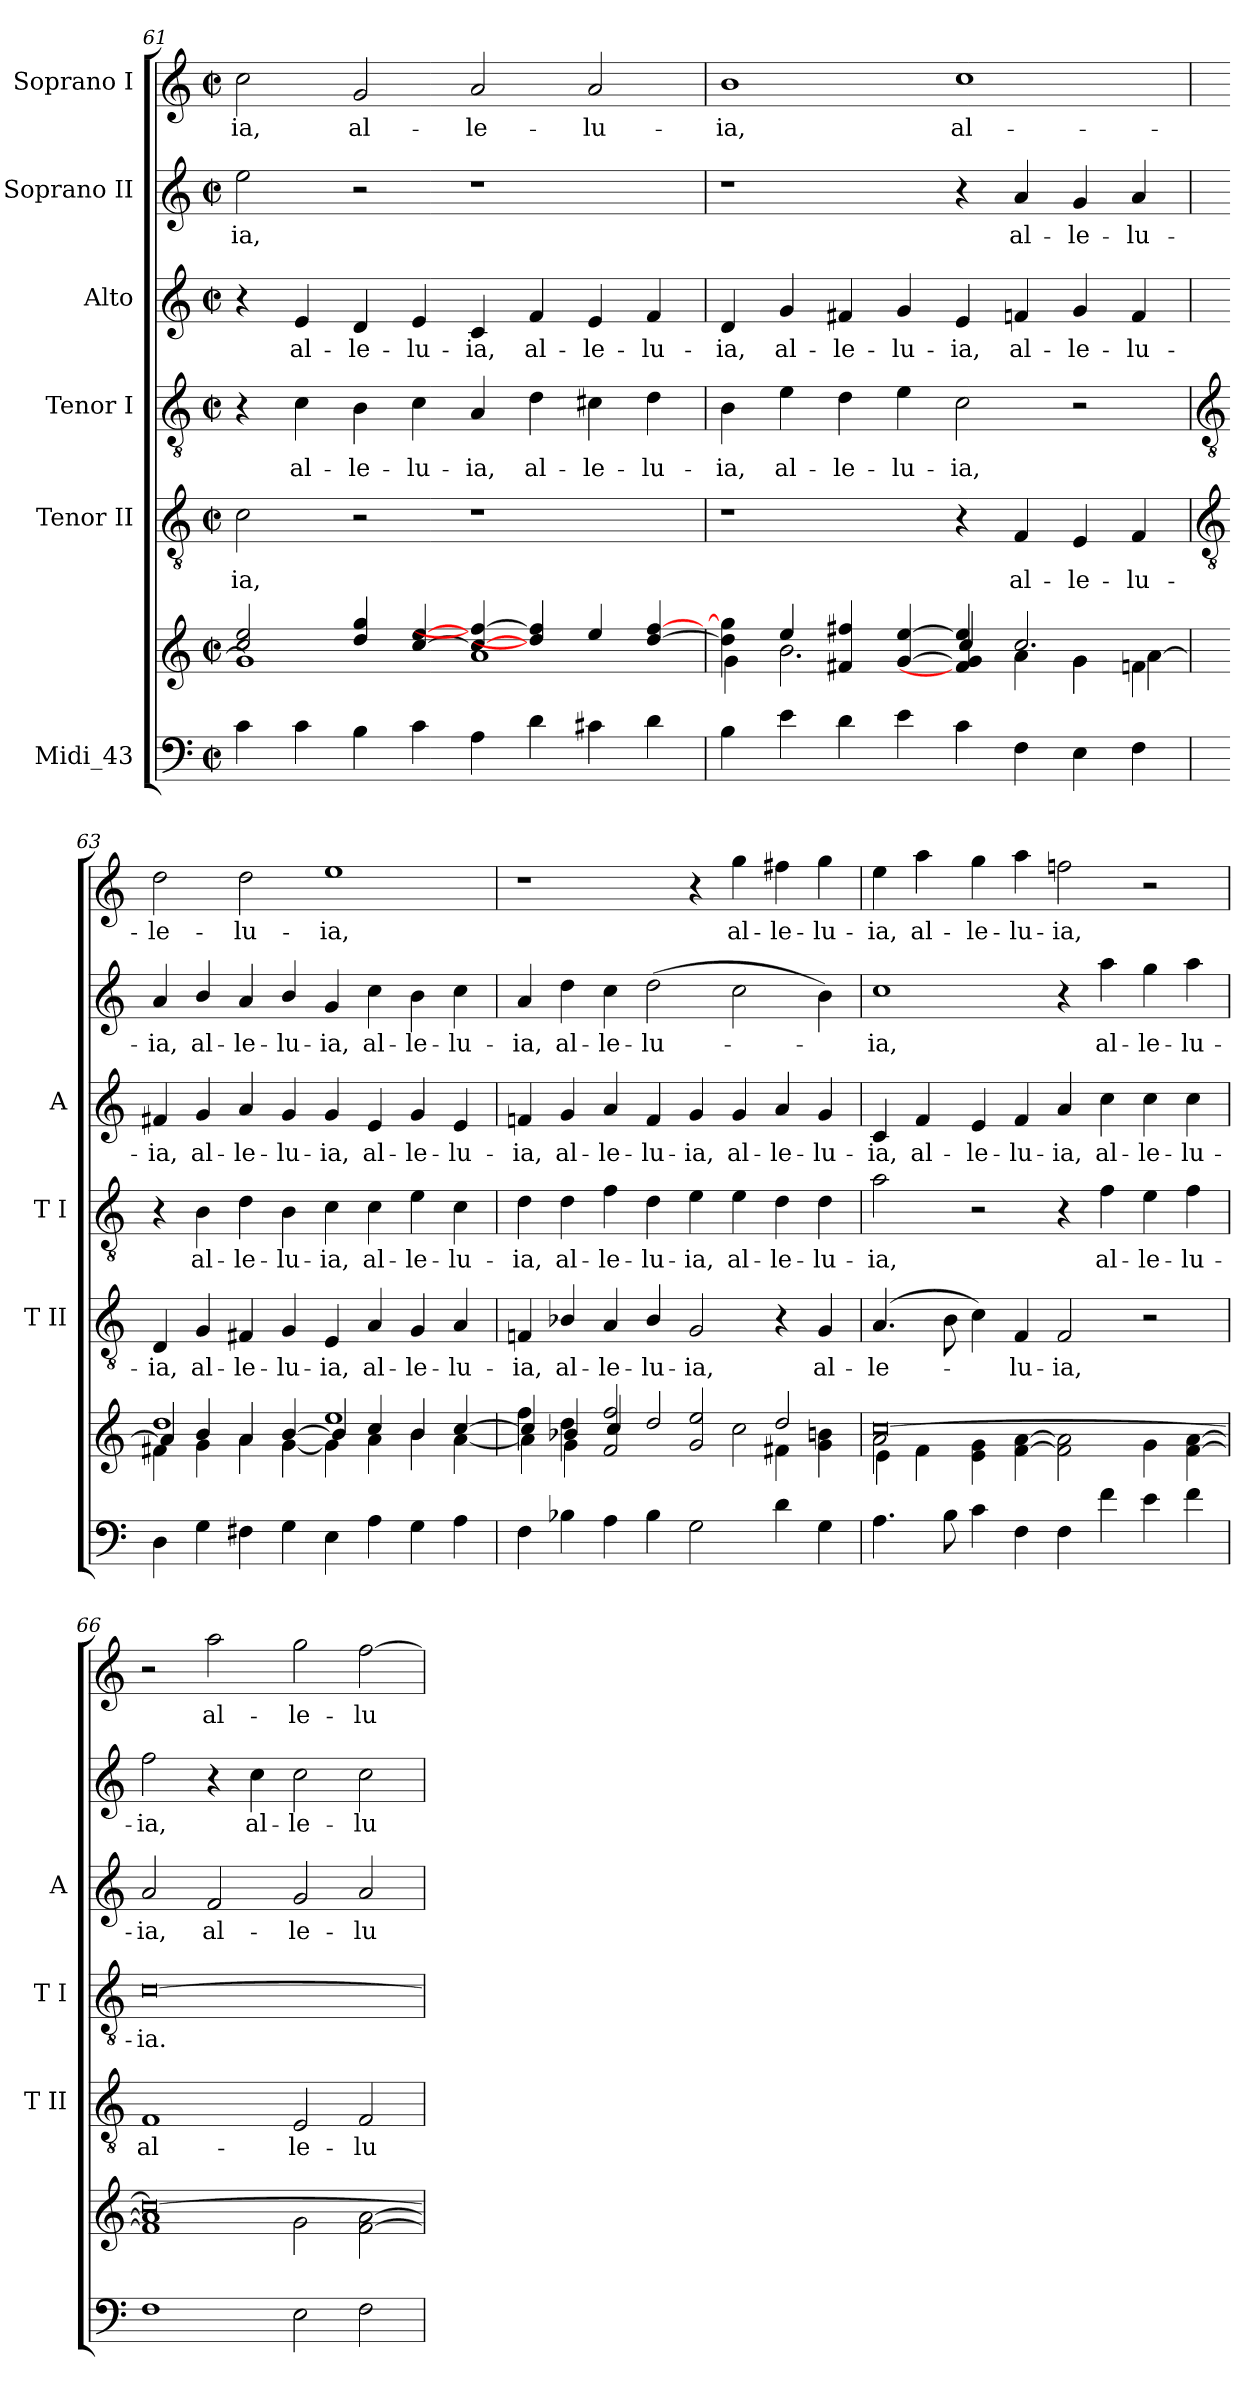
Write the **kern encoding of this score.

**kern	**kern	**kern	**text	**kern	**text	**kern	**text	**kern	**text	**kern	**text
*part6	*part6	*part5	*part5	*part4	*part4	*part3	*part3	*part2	*part2	*part1	*part1
*staff7	*staff6	*staff5	*staff5	*staff4	*staff4	*staff3	*staff3	*staff2	*staff2	*staff1	*staff1
*I"Midi_43	*	*I"Tenor II	*	*I"Tenor I	*	*I"Alto	*	*I"Soprano II	*	*I"Soprano I	*
*	*	*I'T II	*	*I'T I	*	*I'A	*	*	*	*	*
*clefF4	*clefG2	*clefGv2	*	*clefGv2	*	*clefG2	*	*clefG2	*	*clefG2	*
*k[]	*k[]	*k[]	*	*k[]	*	*k[]	*	*k[]	*	*k[]	*
*C:	*C:	*C:	*	*C:	*	*C:	*	*C:	*	*C:	*
*M4/2	*M4/2	*M4/2	*	*M4/2	*	*M4/2	*	*M4/2	*	*M4/2	*
*met(c|)	*met(c|)	*met(c|)	*	*met(c|)	*	*met(c|)	*	*met(c|)	*	*met(c|)	*
=61	=61	=61	=61	=61	=61	=61	=61	=61	=61	=61	=61
*	*^	*	*	*	*	*	*	*	*	*	*
*	*	*^	*	*	*	*	*	*	*	*	*	*
!	!	!	!	!	!LO:LY:b	!	!	!	!	!	!LO:LY:b	!	!LO:LY:b
4c	2cc/ 2ee/	0ryy	1g\]	2c	-ia,	4r	.	4r	.	2ee	-ia,	2cc	-ia,
!	!	!	!	!	!	!	!LO:LY:b	!	!LO:LY:b	!	!	!	!
4c	.	.	.	.	.	4c	al-	4e	al-	.	.	.	.
!	!	!	!	!	!	!	!LO:LY:b	!	!LO:LY:b	!	!	!	!LO:LY:b
4B	4dd/ 4gg/	.	.	2r	.	4B	-le-	4d	-le-	2r	.	2g	al-
!	!	!	!	!	!	!	!LO:LY:b	!	!LO:LY:b	!	!	!	!
4c	[4cc/ [4ee/	.	.	.	.	4c	-lu-	4e	-lu-	.	.	.	.
!	!	!	!	!	!	!	!LO:LY:b	!	!LO:LY:b	!	!	!	!LO:LY:b
4A	4cc/_ 4ff/_	.	1a\	1r	.	4A	-ia,	4c	-ia,	1r	.	2a	-le-
!	!	!	!	!	!	!	!LO:LY:b	!	!LO:LY:b	!	!	!	!
4d	4dd/] 4ff/]	.	.	.	.	4d	al-	4f	al-	.	.	.	.
!	!	!	!	!	!	!	!LO:LY:b	!	!LO:LY:b	!	!	!	!LO:LY:b
4c#X	4ee/	.	.	.	.	4c#X	-le-	4e	-le-	.	.	2a	-lu-
!	!	!	!	!	!	!	!LO:LY:b	!	!LO:LY:b	!	!	!	!
4d	[4dd/ [4ff/	.	.	.	.	4d	-lu-	4f	-lu-	.	.	.	.
=62	=62	=62	=62	=62	=62	=62	=62	=62	=62	=62	=62	=62	=62
!	!	!	!	!	!	!	!LO:LY:b	!	!LO:LY:b	!	!	!	!LO:LY:b
4B	4dd\] 4gg\]	1ryy	4g\	1r	.	4B	-ia,	4d	-ia,	1r	.	1b	-ia,
!	!	!	!	!	!	!	!LO:LY:b	!	!LO:LY:b	!	!	!	!
4e	4ee/	.	2.b\	.	.	4e	al-	4g	al-	.	.	.	.
!	!	!	!	!	!	!	!LO:LY:b	!	!LO:LY:b	!	!	!	!
4d	4f#X/ 4ff#X/	.	.	.	.	4d	-le-	4f#X	-le-	.	.	.	.
!	!	!	!	!	!	!	!LO:LY:b	!	!LO:LY:b	!	!	!	!
4e	[4g/ [4ee/	.	.	.	.	4e	-lu-	4g	-lu-	.	.	.	.
!	!	!	!	!	!	!	!LO:LY:b	!	!LO:LY:b	!	!	!	!LO:LY:b
4c	4f/] 4g/] 4ee/]	2ryy	4cc/	4r	.	2c	-ia,	4e	-ia,	4r	.	1cc	al-
!	!	!	!	!	!LO:LY:b	!	!	!	!LO:LY:b	!	!LO:LY:b	!	!
4F	2.cc/	.	4a\	4F	al-	.	.	4fn	al-	4a	al-	.	.
!	!	!	!	!	!LO:LY:b	!	!	!	!LO:LY:b	!	!LO:LY:b	!	!
4E	.	4g\	4g\	4E	-le-	2r	.	4g	-le-	4g	-le-	.	.
!	!	!	!	!	!LO:LY:b	!	!	!	!LO:LY:b	!	!LO:LY:b	!	!
4F	.	4f\	[4a\	4F	-lu-	.	.	4f	-lu-	4a	-lu-	.	.
!!LO:LB:g=z
=63	=63	=63	=63	=63	=63	=63	=63	=63	=63	=63	=63	=63	=63
*	*	*	*	*clefGv2	*	*clefGv2	*	*	*	*	*	*	*
!	!	!	!	!	!LO:LY:b	!	!	!	!LO:LY:b	!	!LO:LY:b	!	!LO:LY:b
4D	1dd/	4f#X\	4a]	4D	-ia,	4r	.	4f#X	-ia,	4a	-ia,	2dd	-le-
!	!	!	!	!	!LO:LY:b	!	!LO:LY:b	!	!LO:LY:b	!	!LO:LY:b	!	!
4G	.	4g\	4b	4G	al-	4B	al-	4g	al-	4b/	al-	.	.
!	!	!	!	!	!LO:LY:b	!	!LO:LY:b	!	!LO:LY:b	!	!LO:LY:b	!	!LO:LY:b
4F#X	.	4a\	4a	4F#X	-le-	4d	-le-	4a	-le-	4a	-le-	2dd	-lu-
!	!	!	!	!	!LO:LY:b	!	!LO:LY:b	!	!LO:LY:b	!	!LO:LY:b	!	!
4G	.	[4g\	[4b	4G	-lu-	4B	-lu-	4g	-lu-	4b/	-lu-	.	.
!	!	!	!	!	!LO:LY:b	!	!LO:LY:b	!	!LO:LY:b	!	!LO:LY:b	!	!LO:LY:b
4E	1ee/	4g\]	4b]	4E	-ia,	4c	-ia,	4g	-ia,	4g	-ia,	1ee	-ia,
!	!	!	!	!	!LO:LY:b	!	!LO:LY:b	!	!LO:LY:b	!	!LO:LY:b	!	!
4A	.	4a\	4cc	4A	al-	4c	al-	4e	al-	4cc	al-	.	.
!	!	!	!	!	!LO:LY:b	!	!LO:LY:b	!	!LO:LY:b	!	!LO:LY:b	!	!
4G	.	4b\	4b	4G	-le-	4e	-le-	4g	-le-	4b	-le-	.	.
!	!	!	!	!	!LO:LY:b	!	!LO:LY:b	!	!LO:LY:b	!	!LO:LY:b	!	!
4A	.	[4a\	[4cc	4A	-lu-	4c	-lu-	4e	-lu-	4cc	-lu-	.	.
=64	=64	=64	=64	=64	=64	=64	=64	=64	=64	=64	=64	=64	=64
!	!	!	!	!	!LO:LY:b	!	!LO:LY:b	!	!LO:LY:b	!	!LO:LY:b	!	!
4F	4ff\	4a\]	4cc]	4Fn	-ia,	4d	-ia,	4fn	-ia,	4a	-ia,	1r	.
!	!	!	!	!	!LO:LY:b	!	!LO:LY:b	!	!LO:LY:b	!	!LO:LY:b	!	!
4B-X	4dd\	4g\	4b-X	4B-X/	al-	4d	al-	4g	al-	4dd	al-	.	.
!	!	!	!	!	!LO:LY:b	!	!LO:LY:b	!	!LO:LY:b	!	!LO:LY:b	!	!
4A	2f/ 2ff/	2ryy	4cc	4A	-le-	4f	-le-	4a	-le-	4cc	-le-	.	.
!	!	!	!	!	!LO:LY:b	!	!LO:LY:b	!	!LO:LY:b	!	!LO:LY:b	!	!
4B-	.	.	2dd	4B-/	-lu-	4d	-lu-	4f	-lu-	(>2dd	-lu-	.	.
!	!	!	!	!	!LO:LY:b	!	!LO:LY:b	!	!LO:LY:b	!	!	!	!
2G	2g/ 2ee/	2ryy	.	2G	-ia,	4e	-ia,	4g	-ia,	.	.	4r	.
!	!	!	!	!	!	!	!LO:LY:b	!	!LO:LY:b	!	!	!	!LO:LY:b
.	.	.	2cc\	.	.	4e	al-	4g	al-	2cc	.	4gg	al-
!	!	!	!	!	!	!	!LO:LY:b	!	!LO:LY:b	!	!	!	!LO:LY:b
4d	2dd/	4f#X\	.	4r	.	4d	-le-	4a	-le-	.	.	4ff#X	-le-
!	!	!	!	!	!LO:LY:b	!	!LO:LY:b	!	!LO:LY:b	!	!	!	!LO:LY:b
4G	.	4g\ 4bn\	4ryy	4G	al-	4d	-lu-	4g	-lu-	4b)	.	4gg	-lu-
=65	=65	=65	=65	=65	=65	=65	=65	=65	=65	=65	=65	=65	=65
!	!	!	!	!	!LO:LY:b	!	!LO:LY:b	!	!LO:LY:b	!	!LO:LY:b	!	!LO:LY:b
4.A	[0cc/	2a\	4e\	(>4.A	-le-	2a	-ia,	4c	-ia,	1cc	ia,	4ee	-ia,
!	!	!	!	!	!	!	!	!	!LO:LY:b	!	!	!	!LO:LY:b
.	.	.	4f\	.	.	.	.	4f	al-	.	.	4aa	al-
8B	.	.	.	8B	.	.	.	.	.	.	.	.	.
!	!	!	!	!	!	!	!	!	!LO:LY:b	!	!	!	!LO:LY:b
4c	.	2ryy	4e\ 4g\	4c)	.	2r	.	4e	-le-	.	.	4gg	-le-
!	!	!	!	!	!LO:LY:b	!	!	!	!LO:LY:b	!	!	!	!LO:LY:b
4F	.	.	[4f\ [4a\	4F	lu-	.	.	4f	-lu-	.	.	4aa	-lu-
!	!	!	!	!	!LO:LY:b	!	!	!	!LO:LY:b	!	!	!	!LO:LY:b
4F	.	1ryy	2f\] 2a\]	2F	-ia,	4r	.	4a	-ia,	4r	.	2ffn	-ia,
!	!	!	!	!	!	!	!LO:LY:b	!	!LO:LY:b	!	!LO:LY:b	!	!
4f	.	.	.	.	.	4f	al-	4cc	al-	4aa	al-	.	.
!	!	!	!	!	!	!	!LO:LY:b	!	!LO:LY:b	!	!LO:LY:b	!	!
4e	.	.	4g\	2r	.	4e	-le-	4cc	-le-	4gg	-le-	2r	.
!	!	!	!	!	!	!	!LO:LY:b	!	!LO:LY:b	!	!LO:LY:b	!	!
4f	.	.	[4f\ [4a\	.	.	4f	-lu-	4cc	-lu-	4aa	-lu-	.	.
=66	=66	=66	=66	=66	=66	=66	=66	=66	=66	=66	=66	=66	=66
!	!	!	!	!	!LO:LY:b	!	!LO:LY:b	!	!LO:LY:b	!	!LO:LY:b	!	!
1F	0cc/_	0ryy	1f\] 1a\]	1F	al-	[0c	-ia.	2a	-ia,	2ff	-ia,	2r	.
!	!	!	!	!	!	!	!	!	!LO:LY:b	!	!	!	!LO:LY:b
.	.	.	.	.	.	.	.	2f	al-	4r	.	2aa	al-
!	!	!	!	!	!	!	!	!	!	!	!LO:LY:b	!	!
.	.	.	.	.	.	.	.	.	.	4cc	al-	.	.
!	!	!	!	!	!LO:LY:b	!	!	!	!LO:LY:b	!	!LO:LY:b	!	!LO:LY:b
2E	.	.	2g\	2E	-le-	.	.	2g	-le-	2cc	-le-	2gg	-le-
!	!	!	!	!	!LO:LY:b	!	!	!	!LO:LY:b	!	!LO:LY:b	!	!LO:LY:b
2F	.	.	[2f\ [2a\	2F	-lu-	.	.	2a	-lu-	2cc	-lu-	[2ff	-lu-
*	*v	*v	*v	*	*	*	*	*	*	*	*	*	*
=	=	=	=	=	=	=	=	=	=	=	=
*-	*-	*-	*-	*-	*-	*-	*-	*-	*-	*-	*-
